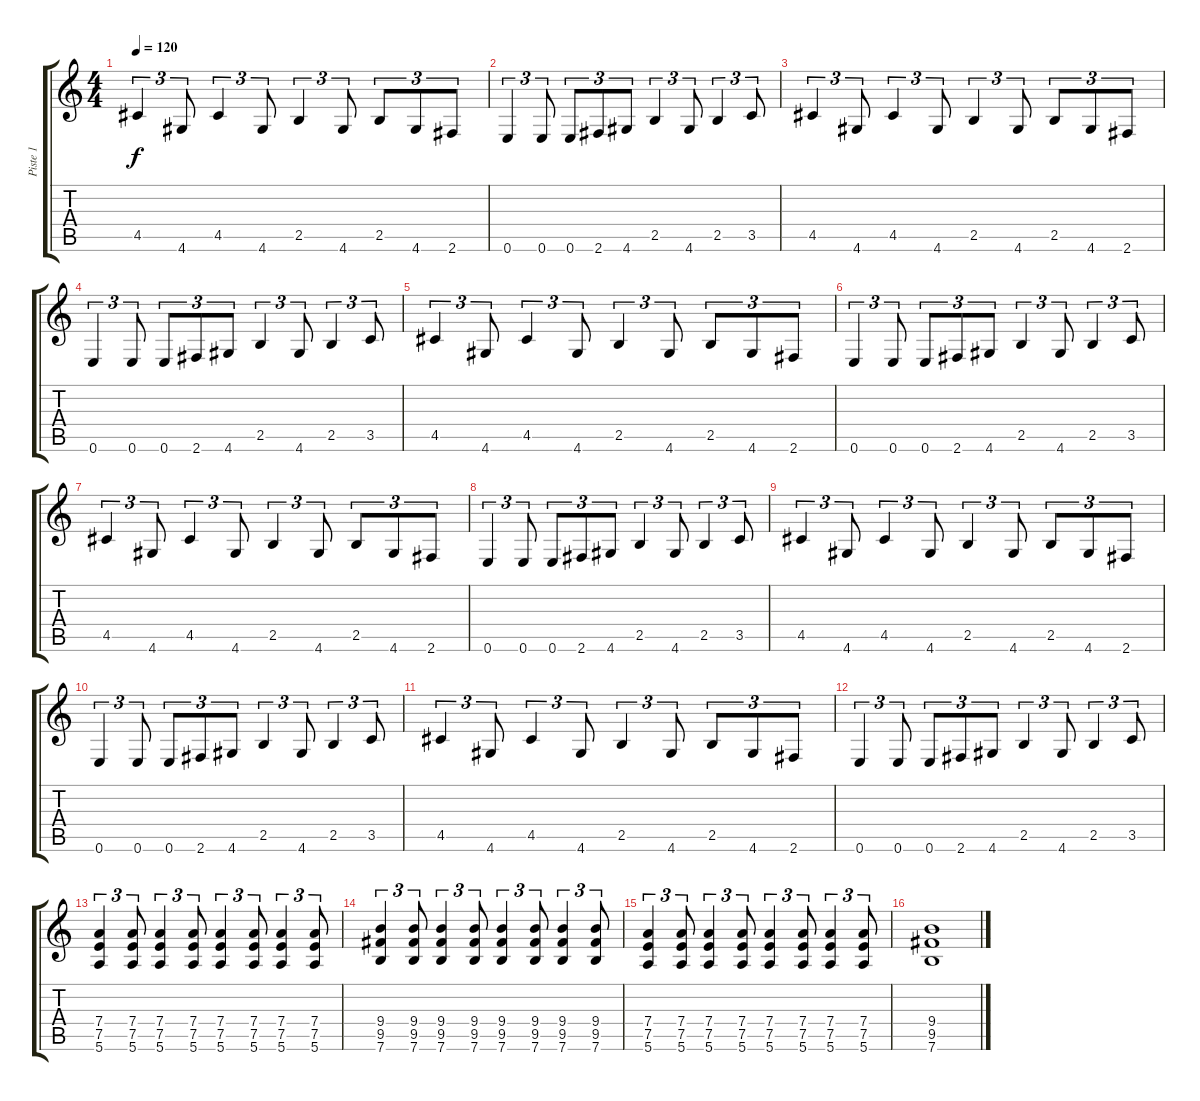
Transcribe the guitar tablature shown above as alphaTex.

\track ("Piste 1" "Piste 1") {instrument distortionguitar}
\staff {score tabs}
\tuning (E4 B3 G3 D3 A2 E2) {hide}
\ts (4 4)
\tempo 120
\clef g2
\ks c
4.5.4{tu (3 2) dy f} 4.6.8{tu (3 2)} 4.5.4{tu (3 2)} 4.6.8{tu (3 2)} 2.5.4{tu (3 2)} 4.6.8{tu (3 2)} 2.5.8{tu (3 2)} 4.6.8{tu (3 2)} 2.6.8{tu (3 2)} |
0.6.4{tu (3 2)} 0.6.8{tu (3 2)} 0.6.8{tu (3 2)} 2.6.8{tu (3 2)} 4.6.8{tu (3 2)} 2.5.4{tu (3 2)} 4.6.8{tu (3 2)} 2.5.4{tu (3 2)} 3.5.8{tu (3 2)} |
4.5.4{tu (3 2)} 4.6.8{tu (3 2)} 4.5.4{tu (3 2)} 4.6.8{tu (3 2)} 2.5.4{tu (3 2)} 4.6.8{tu (3 2)} 2.5.8{tu (3 2)} 4.6.8{tu (3 2)} 2.6.8{tu (3 2)} |
0.6.4{tu (3 2)} 0.6.8{tu (3 2)} 0.6.8{tu (3 2)} 2.6.8{tu (3 2)} 4.6.8{tu (3 2)} 2.5.4{tu (3 2)} 4.6.8{tu (3 2)} 2.5.4{tu (3 2)} 3.5.8{tu (3 2)} |
4.5.4{tu (3 2)} 4.6.8{tu (3 2)} 4.5.4{tu (3 2)} 4.6.8{tu (3 2)} 2.5.4{tu (3 2)} 4.6.8{tu (3 2)} 2.5.8{tu (3 2)} 4.6.8{tu (3 2)} 2.6.8{tu (3 2)} |
0.6.4{tu (3 2)} 0.6.8{tu (3 2)} 0.6.8{tu (3 2)} 2.6.8{tu (3 2)} 4.6.8{tu (3 2)} 2.5.4{tu (3 2)} 4.6.8{tu (3 2)} 2.5.4{tu (3 2)} 3.5.8{tu (3 2)} |
4.5.4{tu (3 2)} 4.6.8{tu (3 2)} 4.5.4{tu (3 2)} 4.6.8{tu (3 2)} 2.5.4{tu (3 2)} 4.6.8{tu (3 2)} 2.5.8{tu (3 2)} 4.6.8{tu (3 2)} 2.6.8{tu (3 2)} |
0.6.4{tu (3 2)} 0.6.8{tu (3 2)} 0.6.8{tu (3 2)} 2.6.8{tu (3 2)} 4.6.8{tu (3 2)} 2.5.4{tu (3 2)} 4.6.8{tu (3 2)} 2.5.4{tu (3 2)} 3.5.8{tu (3 2)} |
4.5.4{tu (3 2)} 4.6.8{tu (3 2)} 4.5.4{tu (3 2)} 4.6.8{tu (3 2)} 2.5.4{tu (3 2)} 4.6.8{tu (3 2)} 2.5.8{tu (3 2)} 4.6.8{tu (3 2)} 2.6.8{tu (3 2)} |
0.6.4{tu (3 2)} 0.6.8{tu (3 2)} 0.6.8{tu (3 2)} 2.6.8{tu (3 2)} 4.6.8{tu (3 2)} 2.5.4{tu (3 2)} 4.6.8{tu (3 2)} 2.5.4{tu (3 2)} 3.5.8{tu (3 2)} |
4.5.4{tu (3 2)} 4.6.8{tu (3 2)} 4.5.4{tu (3 2)} 4.6.8{tu (3 2)} 2.5.4{tu (3 2)} 4.6.8{tu (3 2)} 2.5.8{tu (3 2)} 4.6.8{tu (3 2)} 2.6.8{tu (3 2)} |
0.6.4{tu (3 2)} 0.6.8{tu (3 2)} 0.6.8{tu (3 2)} 2.6.8{tu (3 2)} 4.6.8{tu (3 2)} 2.5.4{tu (3 2)} 4.6.8{tu (3 2)} 2.5.4{tu (3 2)} 3.5.8{tu (3 2)} |
(7.4 7.5 5.6).4{tu (3 2)} (7.4 7.5 5.6).8{tu (3 2)} (7.4 7.5 5.6).4{tu (3 2)} (7.4 7.5 5.6).8{tu (3 2)} (7.4 7.5 5.6).4{tu (3 2)} (7.4 7.5 5.6).8{tu (3 2)} (7.4 7.5 5.6).4{tu (3 2)} (7.4 7.5 5.6).8{tu (3 2)} |
(9.4 9.5 7.6).4{tu (3 2)} (9.4 9.5 7.6).8{tu (3 2)} (9.4 9.5 7.6).4{tu (3 2)} (9.4 9.5 7.6).8{tu (3 2)} (9.4 9.5 7.6).4{tu (3 2)} (9.4 9.5 7.6).8{tu (3 2)} (9.4 9.5 7.6).4{tu (3 2)} (9.4 9.5 7.6).8{tu (3 2)} |
(7.4 7.5 5.6).4{tu (3 2)} (7.4 7.5 5.6).8{tu (3 2)} (7.4 7.5 5.6).4{tu (3 2)} (7.4 7.5 5.6).8{tu (3 2)} (7.4 7.5 5.6).4{tu (3 2)} (7.4 7.5 5.6).8{tu (3 2)} (7.4 7.5 5.6).4{tu (3 2)} (7.4 7.5 5.6).8{tu (3 2)} |
(9.4 9.5 7.6).1
